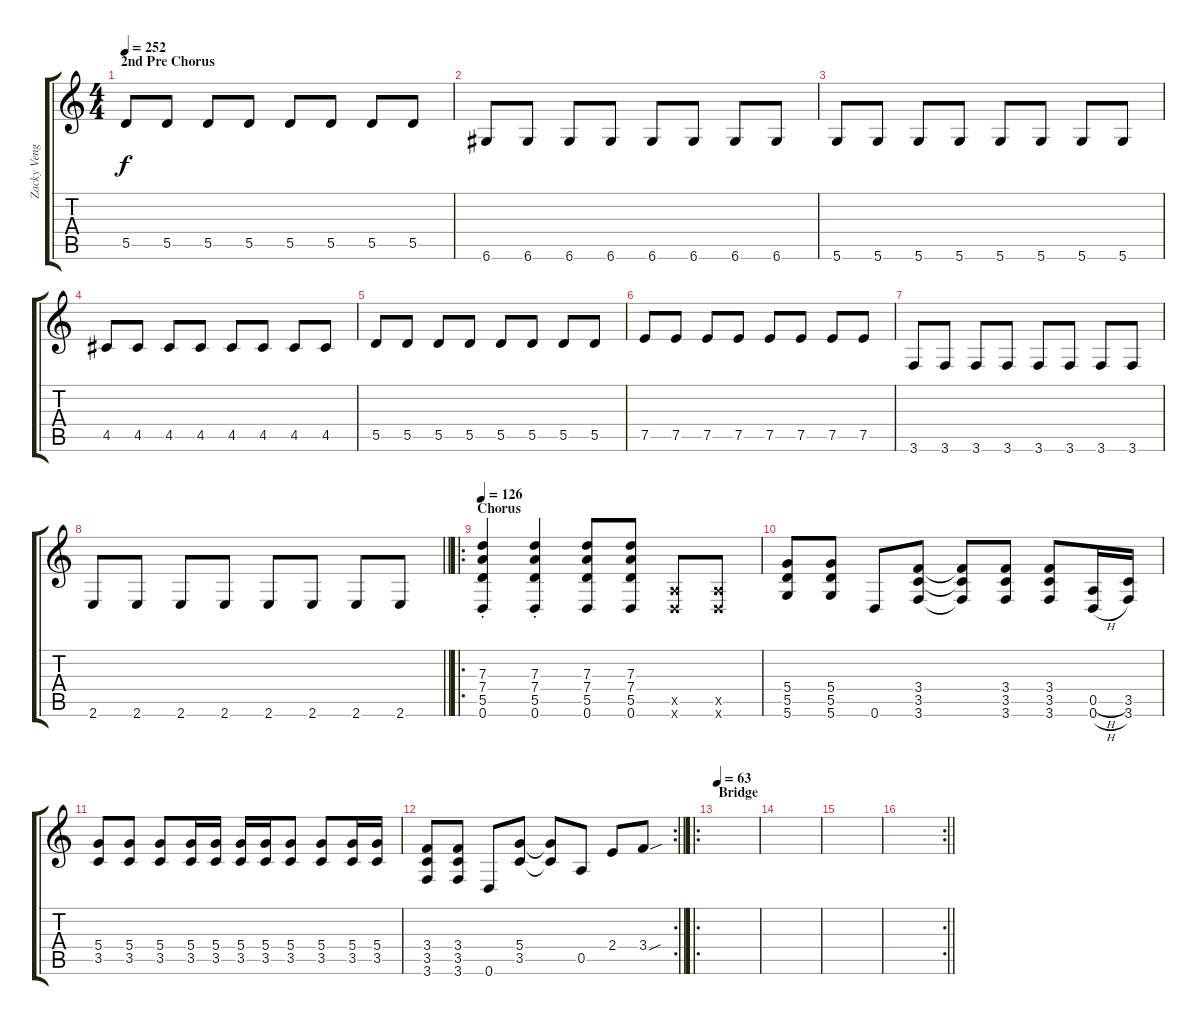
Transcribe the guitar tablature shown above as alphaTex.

\track ("Zacky Vengeance" "Zacky Veng") {instrument distortionguitar}
\staff {score tabs}
\tuning (E4 B3 G3 D3 A2 D2) {hide}
\ts (4 4)
\section ("" "2nd Pre Chorus")
\tempo 252
\clef g2
\ks c
5.5.8{dy f} 5.5.8 5.5.8 5.5.8 5.5.8 5.5.8 5.5.8 5.5.8 |
6.6.8 6.6.8 6.6.8 6.6.8 6.6.8 6.6.8 6.6.8 6.6.8 |
5.6.8 5.6.8 5.6.8 5.6.8 5.6.8 5.6.8 5.6.8 5.6.8 |
4.5.8 4.5.8 4.5.8 4.5.8 4.5.8 4.5.8 4.5.8 4.5.8 |
5.5.8 5.5.8 5.5.8 5.5.8 5.5.8 5.5.8 5.5.8 5.5.8 |
7.5.8 7.5.8 7.5.8 7.5.8 7.5.8 7.5.8 7.5.8 7.5.8 |
3.6.8 3.6.8 3.6.8 3.6.8 3.6.8 3.6.8 3.6.8 3.6.8 |
\barLineRight lightlight
2.6.8 2.6.8 2.6.8 2.6.8 2.6.8 2.6.8 2.6.8 2.6.8 |
\ro
\section ("" "Chorus")
\tempo 126
(7.3{st} 7.4 5.5 0.6).4 (7.3{st} 7.4 5.5 0.6).4 (7.3 7.4 5.5 0.6).8 (7.3 7.4 5.5 0.6).8 (0.5{x} 0.6{x}).8 (0.5{x} 0.6{x}).8 |
(5.4 5.5 5.6).8 (5.4 5.5 5.6).8 0.6.8 (3.4 3.5 3.6).8 (3.4{t} 3.5{t} 3.6{t}).8 (3.4 3.5 3.6).8 (3.4 3.5 3.6).8 (0.5{h} 0.6{h}).16 (3.5 3.6).16 |
(5.4 3.5).8 (5.4 3.5).8 (5.4 3.5).8 (5.4 3.5).16 (5.4 3.5).16 (5.4 3.5).16 (5.4 3.5).16 (5.4 3.5).8 (5.4 3.5).8 (5.4 3.5).16 (5.4 3.5).16 |
\rc 2
\barLineRight lightlight
(3.4 3.5 3.6).8 (3.4 3.5 3.6).8 0.6.8 (5.4 3.5).8 (5.4{t} 3.5{t}).8 0.5.8 2.4.8 3.4{sou}.8 |
\ro
\section ("" "Bridge")
\tempo 63
|
|
|
\rc 2
\barLineRight lightlight
